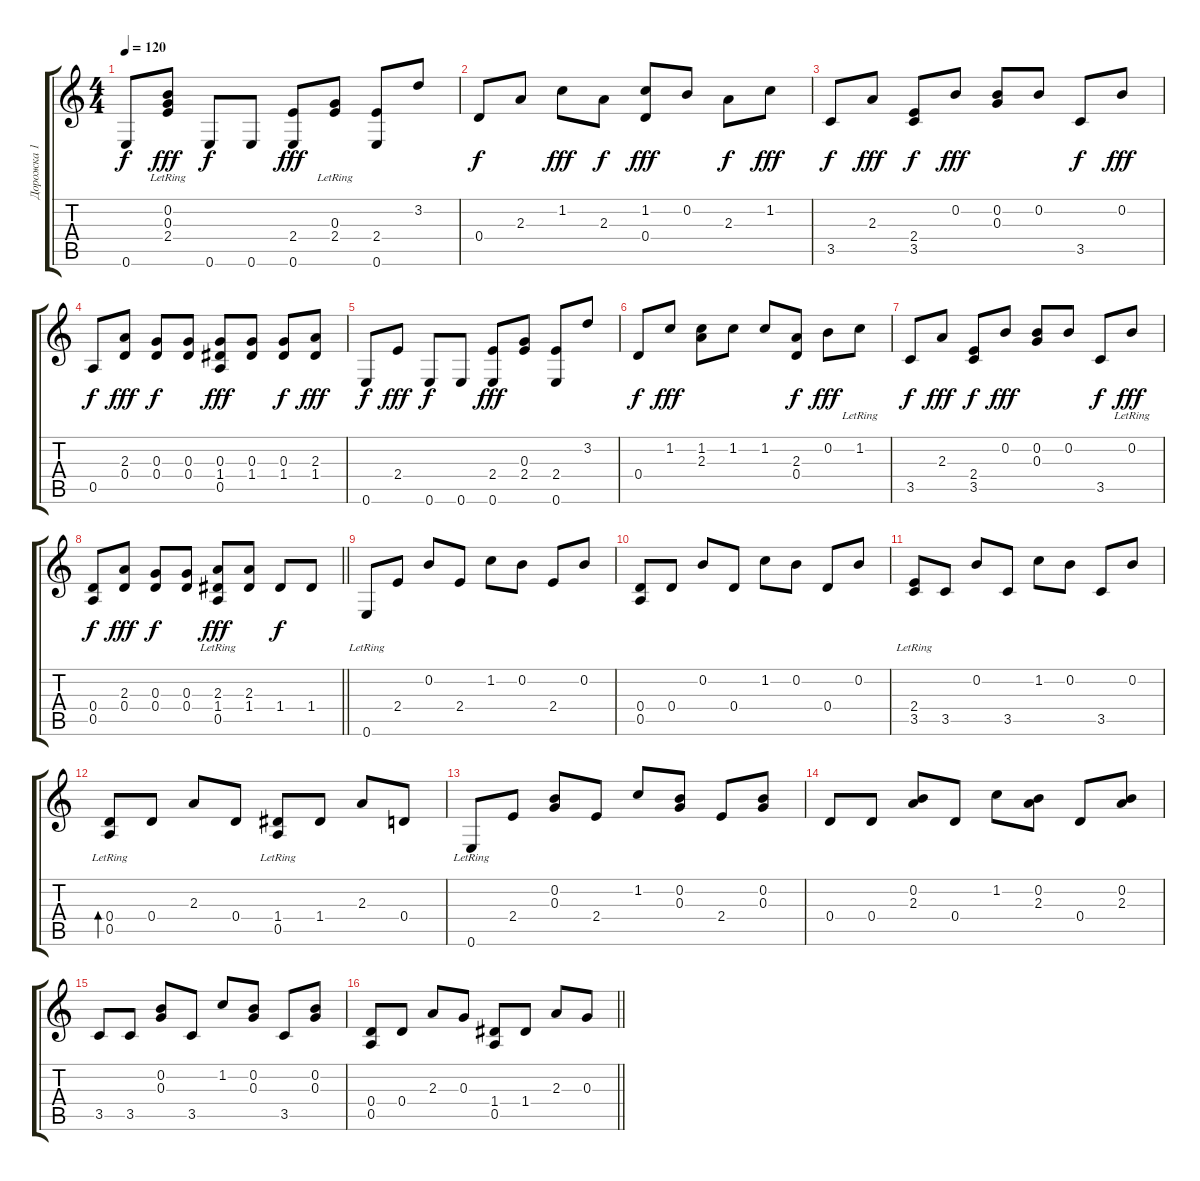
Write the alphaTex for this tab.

\track ("Дорожка 1" "Дорожка 1") {instrument electricguitarjazz}
\staff {score tabs}
\tuning (E4 B3 G3 D3 A2 E2) {hide}
\ts (4 4)
\tempo 120
\clef g2
\ks c
0.6.8{dy f} (0.2{lr} 0.3{lr} 2.4).8{dy fff} 0.6.8{dy f} 0.6.8 (2.4 0.6).8{dy fff} (0.3{lr} 2.4).8 (2.4 0.6).8 3.2.8 |
0.4.8{dy f} 2.3.8 1.2.8{dy fff} 2.3.8{dy f} (1.2 0.4).8{dy fff} 0.2.8 2.3.8{dy f} 1.2.8{dy fff} |
3.5.8{dy f} 2.3.8{dy fff} (2.4 3.5).8{dy f} 0.2.8{dy fff} (0.2 0.3).8 0.2.8 3.5.8{dy f} 0.2.8{dy fff} |
0.5.8{dy f} (2.3 0.4).8{dy fff} (0.3 0.4).8{dy f} (0.3 0.4).8 (0.3 1.4 0.5).8{dy fff} (0.3 1.4).8 (0.3 1.4).8{dy f} (2.3 1.4).8{dy fff} |
0.6.8{dy f} 2.4.8{dy fff} 0.6.8{dy f} 0.6.8 (2.4 0.6).8{dy fff} (0.3 2.4).8 (2.4 0.6).8 3.2.8 |
0.4.8{dy f} 1.2.8{dy fff} (1.2 2.3).8 1.2.8 1.2.8 (2.3 0.4).8{dy f} 0.2.8{dy fff} 1.2{lr}.8 |
3.5.8{dy f} 2.3.8{dy fff} (2.4 3.5).8{dy f} 0.2.8{dy fff} (0.2 0.3).8 0.2.8 3.5.8{dy f} 0.2{lr}.8{dy fff} |
\barLineRight lightlight
(0.4 0.5).8{dy f} (2.3 0.4).8{dy fff} (0.3 0.4).8{dy f} (0.3 0.4).8 (2.3 1.4 0.5{lr}).8{dy fff} (2.3 1.4).8 1.4.8{dy f} 1.4.8 |
0.6{lr}.8 2.4.8 0.2.8 2.4.8 1.2.8 0.2.8 2.4.8 0.2.8 |
(0.4 0.5).8 0.4.8 0.2.8 0.4.8 1.2.8 0.2.8 0.4.8 0.2.8 |
(2.4{lr} 3.5).8 3.5.8 0.2.8 3.5.8 1.2.8 0.2.8 3.5.8 0.2.8 |
(0.4 0.5{lr}).8{bd 480} 0.4.8 2.3.8 0.4.8 (1.4 0.5{lr}).8 1.4.8 2.3.8 0.4.8 |
0.6{lr}.8{volume 10} 2.4.8 (0.2 0.3).8 2.4.8 1.2.8 (0.2 0.3).8 2.4.8 (0.2 0.3).8 |
0.4.8{volume 7} 0.4.8 (0.2 2.3).8 0.4.8 1.2.8 (0.2 2.3).8 0.4.8 (0.2 2.3).8 |
3.5.8{volume 5} 3.5.8 (0.2 0.3).8 3.5.8 1.2.8 (0.2 0.3).8 3.5.8{volume 4} (0.2 0.3).8 |
\barLineRight lightlight
(0.4 0.5).8{volume 3} 0.4.8 2.3.8 0.3.8 (1.4 0.5).8{volume 1} 1.4.8 2.3.8 0.3.8
